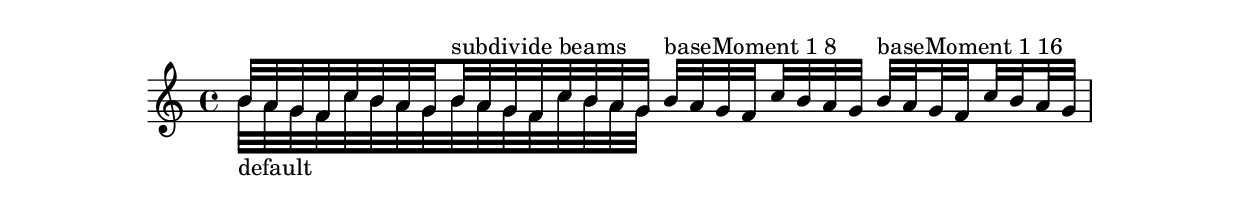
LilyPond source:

%% DO NOT EDIT this file manually; it is automatically
%% generated from LSR http://lsr.di.unimi.it
%% Make any changes in LSR itself, or in Documentation/snippets/new/ ,
%% and then run scripts/auxiliar/makelsr.py
%%
%% This file is in the public domain.
\version "2.18.0"

\header {
  lsrtags = "automatic-notation, connecting-notes, rhythms"

  texidoc = "
Beams can be subdivided automatically.  By setting the property
@code{subdivideBeams}, beams are subdivided at beat positions (as
specified in @code{baseMoment}).

"
  doctitle = "Automatic beam subdivisions"
} % begin verbatim

\new Staff {
  \relative c'' {
    <<
      {
        \voiceOne
        \set subdivideBeams = ##t
        b32[ a g f c' b a g
        b32^"subdivide beams" a g f c' b a g]
      }
      \new Voice {
        \voiceTwo
        b32_"default"[ a g f c' b a g
        b32 a g f c' b a g]
      }
    >>
    \oneVoice
    \set baseMoment = #(ly:make-moment 1/8)
    \set beatStructure = #'(2 2 2 2)
    b32^"baseMoment 1 8"[ a g f c' b a g]
    \set baseMoment = #(ly:make-moment 1/16)
    \set beatStructure = #'(4 4 4 4)
    b32^"baseMoment 1 16"[ a g f c' b a g]
  }
}
